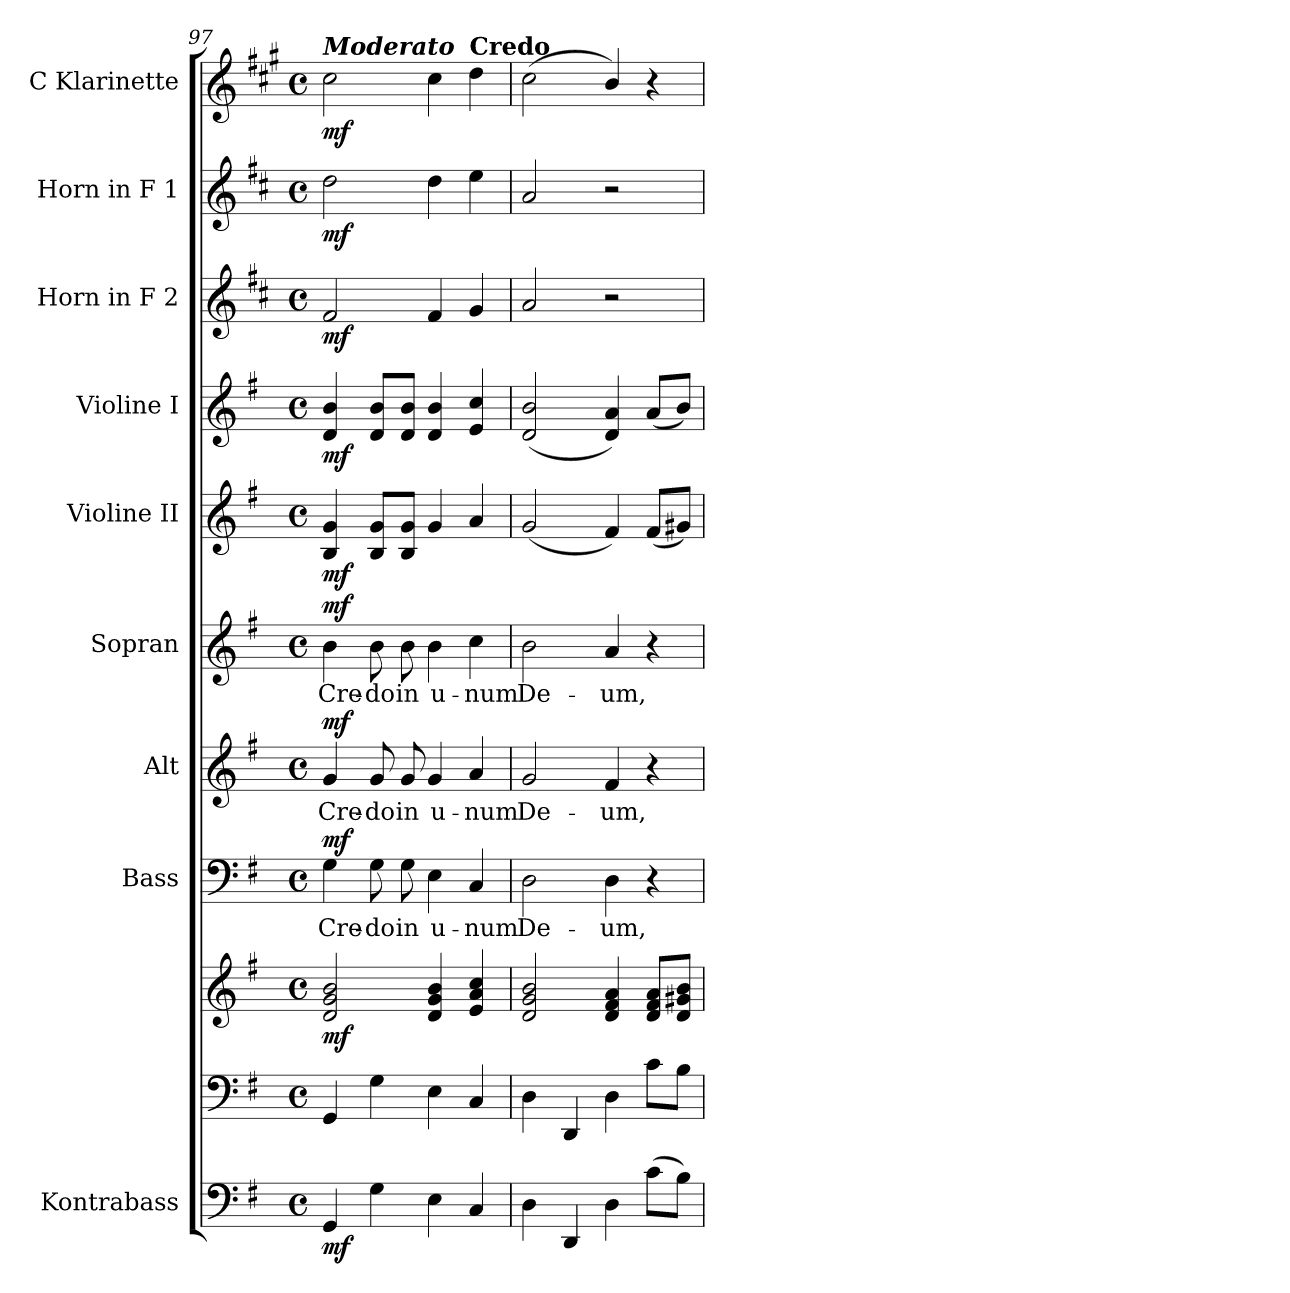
**kern	**dynam	**kern	**kern	**dynam	**kern	**text	**dynam	**kern	**text	**dynam	**kern	**text	**dynam	**kern	**dynam	**kern	**dynam	**kern	**dynam	**kern	**dynam	**kern	**dynam
*part10	*part10	*part9	*part9	*part9	*part8	*part8	*part8	*part7	*part7	*part7	*part6	*part6	*part6	*part5	*part5	*part4	*part4	*part3	*part3	*part2	*part2	*part1	*part1
*staff11	*staff11	*staff10	*staff9	*staff9/10	*staff8	*staff8	*staff8	*staff7	*staff7	*staff7	*staff6	*staff6	*staff6	*staff5	*staff5	*staff4	*staff4	*staff3	*staff3	*staff2	*staff2	*staff1	*staff1
*I"Kontrabass	*	*	*	*	*I"Bass	*	*	*I"Alt	*	*	*I"Sopran	*	*	*I"Violine II	*	*I"Violine I	*	*I"Horn in F 2	*	*I"Horn in F 1	*	*I"C Klarinette	*
*I'Kb.	*	*	*	*	*I'B.	*	*	*I'A.	*	*	*I'S.	*	*	*I'Vl. II	*	*I'Vl. I	*	*	*	*	*	*I'Kl.	*
!!LO:PB:g=z
*clefF4	*	*clefF4	*clefG2	*	*clefF4	*	*	*clefG2	*	*	*clefG2	*	*	*clefG2	*	*clefG2	*	*clefG2	*	*clefG2	*	*clefG2	*
*ITrd7c12	*	*	*	*	*	*	*	*	*	*	*	*	*	*	*	*	*	*ITrd4c7	*	*ITrd4c7	*	*ITrd1c2	*
*k[f#]	*	*k[f#]	*k[f#]	*	*k[f#]	*	*	*k[f#]	*	*	*k[f#]	*	*	*k[f#]	*	*k[f#]	*	*k[f#]	*	*k[f#]	*	*k[f#]	*
*G:	*	*G:	*G:	*	*G:	*	*	*G:	*	*	*G:	*	*	*G:	*	*G:	*	*G:	*	*G:	*	*G:	*
*M4/4	*	*M4/4	*M4/4	*	*M4/4	*	*	*M4/4	*	*	*M4/4	*	*	*M4/4	*	*M4/4	*	*M4/4	*	*M4/4	*	*M4/4	*
*met(c)	*	*met(c)	*met(c)	*	*met(c)	*	*	*met(c)	*	*	*met(c)	*	*	*met(c)	*	*met(c)	*	*met(c)	*	*met(c)	*	*met(c)	*
=97	=97	=97	=97	=97	=97	=97	=97	=97	=97	=97	=97	=97	=97	=97	=97	=97	=97	=97	=97	=97	=97	=97	=97
!	!	!	!	!	!	!	!	!	!	!	!	!	!	!	!	!	!	!	!	!	!	!LO:TX:a:Bi:t=Moderato	!
!	!LO:DY:b	!	!	!LO:DY:b	!	!LO:LY:b	!LO:DY:a	!	!LO:LY:b	!LO:DY:a	!	!LO:LY:b	!LO:DY:a	!	!LO:DY:b	!	!LO:DY:b	!	!LO:DY:b	!	!LO:DY:b	!	!LO:DY:b
4GGG/	mf	4GG/	2d/ 2g/ 2b/	mf	4G\	Cre-	mf	4g/	Cre-	mf	4b\	Cre-	mf	4B/ 4g/	mf	4d/ 4b/	mf	2B/	mf	2g\	mf	2b\	mf
!	!	!	!	!	!	!LO:LY:b	!	!	!LO:LY:b	!	!	!LO:LY:b	!	!	!	!	!	!	!	!	!	!	!
4GG\	.	4G\	.	.	8G\	-do	.	8g/	-do	.	8b\	-do	.	8B/ 8g/L	.	8d/ 8b/L	.	.	.	.	.	.	.
!	!	!	!	!	!	!LO:LY:b	!	!	!LO:LY:b	!	!	!LO:LY:b	!	!	!	!	!	!	!	!	!	!	!
.	.	.	.	.	8G\	in	.	8g/	in	.	8b\	in	.	8B/ 8g/J	.	8d/ 8b/J	.	.	.	.	.	.	.
!	!	!	!	!	!	!LO:LY:b	!	!	!LO:LY:b	!	!	!LO:LY:b	!	!	!	!	!	!	!	!	!	!	!
4EE\	.	4E\	4d/ 4g/ 4b/	.	4E\	u-	.	4g/	u-	.	4b\	u-	.	4g/	.	4d/ 4b/	.	4B/	.	4g\	.	4b\	.
!	!	!	!	!	!	!	!	!	!	!	!	!	!	!	!	!	!	!	!	!	!	!LO:TX:a:B:t=Credo	!
!	!	!	!	!	!	!LO:LY:b	!	!	!LO:LY:b	!	!	!LO:LY:b	!	!	!	!	!	!	!	!	!	!	!
4CC/	.	4C/	4e/ 4a/ 4cc/	.	4C/	-num	.	4a/	-num	.	4cc\	-num	.	4a/	.	4e/ 4cc/	.	4c/	.	4a\	.	4cc\	.
=98	=98	=98	=98	=98	=98	=98	=98	=98	=98	=98	=98	=98	=98	=98	=98	=98	=98	=98	=98	=98	=98	=98	=98
!	!	!	!	!	!	!LO:LY:b	!	!	!LO:LY:b	!	!	!LO:LY:b	!	!	!	!	!	!	!	!	!	!	!
4DD\	.	4D\	2d/ 2g/ 2b/	.	2D\	De-	.	2g/	De-	.	2b\	De-	.	(<2g/	.	(2d/ 2b/	.	2d/	.	2d/	.	(>2b\	.
4DDD/	.	4DD/	.	.	.	.	.	.	.	.	.	.	.	.	.	.	.	.	.	.	.	.	.
!	!	!	!	!	!	!LO:LY:b	!	!	!LO:LY:b	!	!	!LO:LY:b	!	!	!	!	!	!	!	!	!	!	!
4DD\	.	4D\	4d/ 4f#/ 4a/	.	4D\	-um,	.	4f#/	-um,	.	4a/	-um,	.	4f#/)	.	4d/ 4a/)	.	2r	.	2r	.	4a/)	.
(>8C\L	.	8c\L	8d/ 8f#/ 8a/L	.	4r	.	.	4r	.	.	4r	.	.	(<8f#/L	.	(<8a/L	.	.	.	.	.	4r	.
8BB\J)	.	8B\J	8d/ 8g#X/ 8b/J	.	.	.	.	.	.	.	.	.	.	8g#X/J)	.	8b/J)	.	.	.	.	.	.	.
=	=	=	=	=	=	=	=	=	=	=	=	=	=	=	=	=	=	=	=	=	=	=	=
*-	*-	*-	*-	*-	*-	*-	*-	*-	*-	*-	*-	*-	*-	*-	*-	*-	*-	*-	*-	*-	*-	*-	*-
